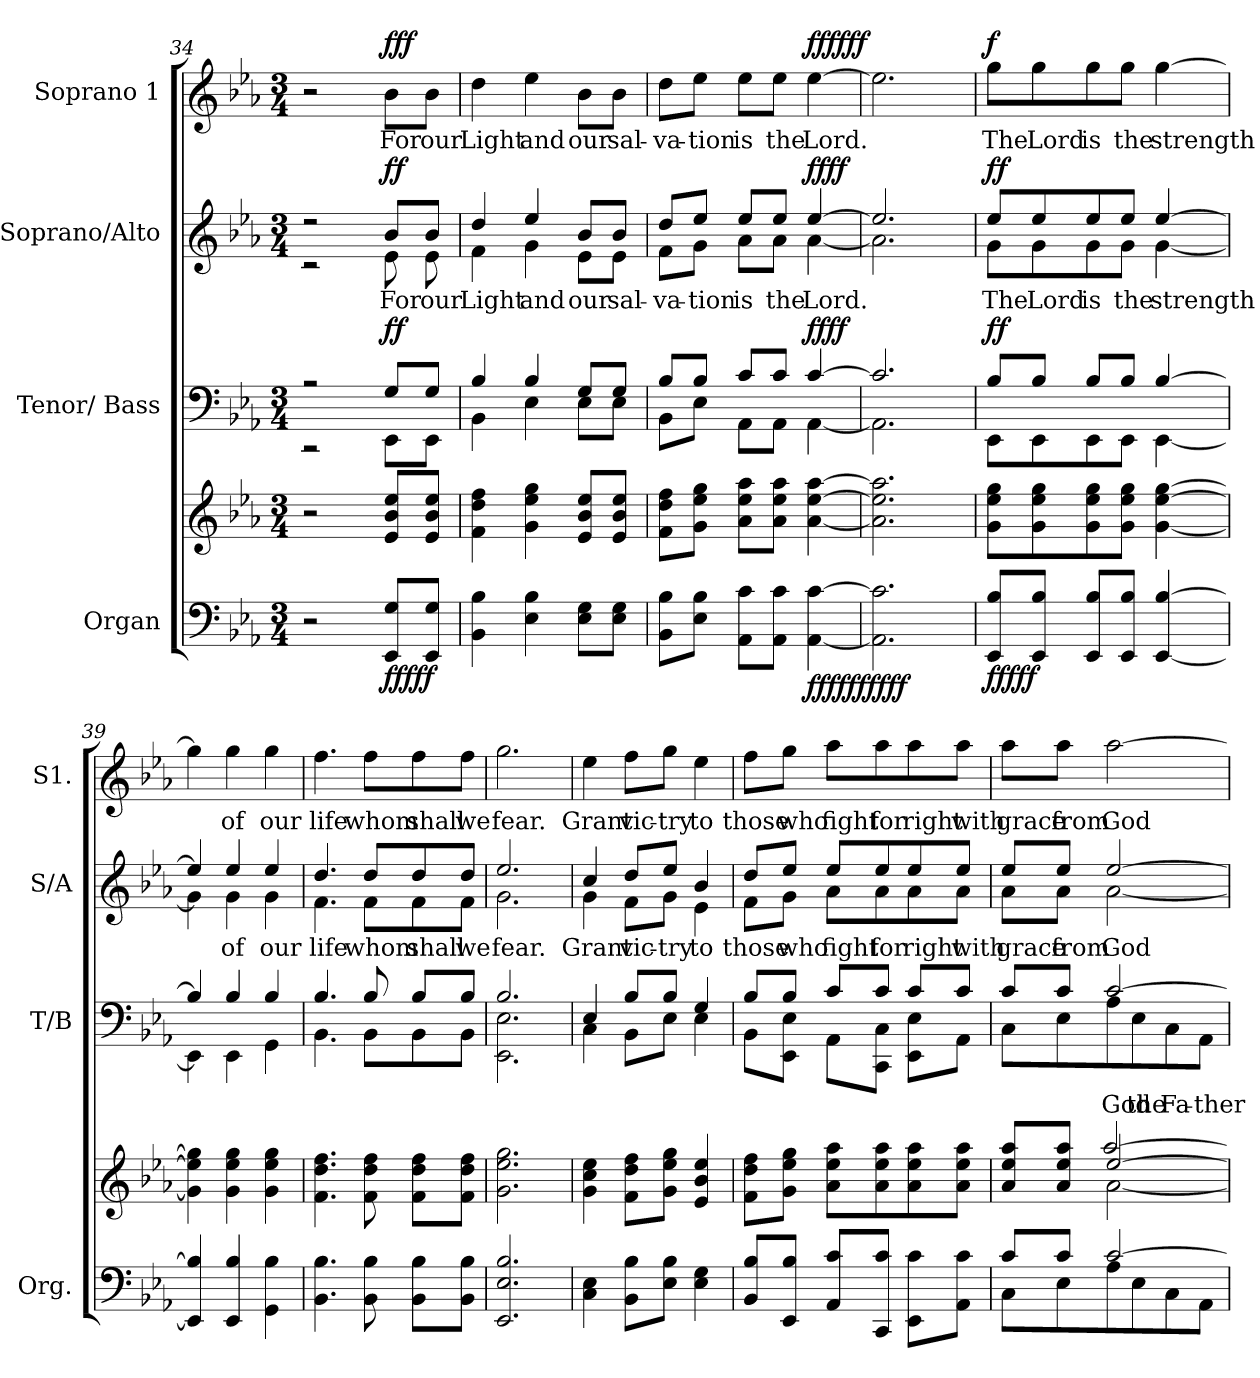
**kern	**kern	**dynam	**kern	**text	**dynam	**kern	**text	**dynam	**kern	**text	**dynam
*part4	*part4	*part4	*part3	*part3	*part3	*part2	*part2	*part2	*part1	*part1	*part1
*staff5	*staff4	*staff4/5	*staff3	*staff3	*staff3	*staff2	*staff2	*staff2	*staff1	*staff1	*staff1
*I"Organ	*	*	*I"Tenor/ Bass	*	*	*I"Soprano/Alto	*	*	*I"Soprano 1	*	*
*I'Org.	*	*	*I'T/B	*	*	*I'S/A	*	*	*I'S1.	*	*
*clefF4	*clefG2	*	*clefF4	*	*	*clefG2	*	*	*clefG2	*	*
*k[b-e-a-]	*k[b-e-a-]	*	*k[b-e-a-]	*	*	*k[b-e-a-]	*	*	*k[b-e-a-]	*	*
*M3/4	*M3/4	*	*M3/4	*	*	*M3/4	*	*	*M3/4	*	*
=34	=34	=34	=34	=34	=34	=34	=34	=34	=34	=34	=34
*	*^	*	*^	*	*	*^	*	*	*	*	*
2r	2r	2ryy	.	2r	2r	.	.	2r	2r	.	.	2r	.	.
!	!	!	!LO:DY:b=2	!	!	!	!	!	!	!LO:LY:b	!	!	!LO:LY:b	!
!	!	!	!LO:DY:n=1:b=2	!	!	!	!	!	!	!	!	!	!	!
!	!	!	!LO:DY:n=2:b	!	!	!	!	!	!	!	!	!	!	!
!	!	!	!LO:DY:n=3:b	!	!	!	!	!	!	!	!	!	!	!
!	!	!	!LO:DY:n=4:b	!	!	!	!LO:DY:b	!	!	!	!	!	!	!
!	!	!	!	!	!	!	!LO:DY:n=1:b	!	!	!	!LO:DY:b	!	!	!
!	!	!	!	!	!	!	!	!	!	!	!LO:DY:n=1:b	!	!	!LO:DY:b
!	!	!	!	!	!	!	!	!	!	!	!	!	!	!LO:DY:n=1:b
!	!	!	!	!	!	!	!	!	!	!	!	!	!	!LO:DY:n=2:b
8EE-/ 8G/L	8e-/ 8b-/ 8ee-/L	4ryy	f f f f f	8G/L	8EE-\L	.	f f	8b-/L	8e-\	For	f f	8b-\L	For	f f f
!	!	!	!	!	!	!	!	!	!	!LO:LY:b	!	!	!LO:LY:b	!
8EE-/ 8G/J	8e-/ 8b-/ 8ee-/J	.	.	8G/J	8EE-\J	.	.	8b-/J	8e-\	our	.	8b-\J	our	.
*	*v	*v	*	*	*	*	*	*	*	*	*	*	*	*
!!LO:LB:g=z
=35	=35	=35	=35	=35	=35	=35	=35	=35	=35	=35	=35	=35	=35
!	!	!	!	!	!	!	!	!	!LO:LY:b	!	!	!LO:LY:b	!
4BB-\ 4B-\	4f\ 4dd\ 4ff\	.	4B-/	4BB-\	.	.	4dd/	4f\	Light	.	4dd\	Light	.
!	!	!	!	!	!	!	!	!	!LO:LY:b	!	!	!LO:LY:b	!
4E-\ 4B-\	4g\ 4ee-\ 4gg\	.	4B-/	4E-\	.	.	4ee-/	4g\	and	.	4ee-\	and	.
!	!	!	!	!	!	!	!	!	!LO:LY:b	!	!	!LO:LY:b	!
8E-\ 8G\L	8e-/ 8b-/ 8ee-/L	.	8G/L	8E-\L	.	.	8b-/L	8e-\L	our	.	8b-\L	our	.
!	!	!	!	!	!	!	!	!	!LO:LY:b	!	!	!LO:LY:b	!
8E-\ 8G\J	8e-/ 8b-/ 8ee-/J	.	8G/J	8E-\J	.	.	8b-/J	8e-\J	sal-	.	8b-\J	sal-	.
=36	=36	=36	=36	=36	=36	=36	=36	=36	=36	=36	=36	=36	=36
!	!	!	!	!	!	!	!	!	!LO:LY:b	!	!	!LO:LY:b	!
8BB-\ 8B-\L	8f\ 8dd\ 8ff\L	.	8B-/L	8BB-\L	.	.	8dd/L	8f\L	-va-	.	8dd\L	-va-	.
!	!	!	!	!	!	!	!	!	!LO:LY:b	!	!	!LO:LY:b	!
8E-\ 8B-\J	8g\ 8ee-\ 8gg\J	.	8B-/J	8E-\J	.	.	8ee-/J	8g\J	-tion	.	8ee-\J	-tion	.
!	!	!	!	!	!	!	!	!	!LO:LY:b	!	!	!LO:LY:b	!
8AA-\ 8c\L	8a-\ 8ee-\ 8aa-\L	.	8c/L	8AA-\L	.	.	8ee-/L	8a-\L	is	.	8ee-\L	is	.
!	!	!	!	!	!	!	!	!	!LO:LY:b	!	!	!LO:LY:b	!
8AA-\ 8c\J	8a-\ 8ee-\ 8aa-\J	.	8c/J	8AA-\J	.	.	8ee-/J	8a-\J	the	.	8ee-\J	the	.
!	!	!LO:DY:b=2	!	!	!	!	!	!	!LO:LY:b	!	!	!LO:LY:b	!
!	!	!LO:DY:n=1:b=2	!	!	!	!	!	!	!	!	!	!	!
!	!	!LO:DY:n=2:b	!	!	!	!	!	!	!	!	!	!	!
!	!	!LO:DY:n=3:b	!	!	!	!	!	!	!	!	!	!	!
!	!	!LO:DY:n=4:b	!	!	!	!LO:DY:b	!	!	!	!	!	!	!
!	!	!	!	!	!	!LO:DY:n=1:b	!	!	!	!LO:DY:b	!	!	!
!	!	!	!	!	!	!	!	!	!	!LO:DY:n=1:b	!	!	!LO:DY:b
!	!	!	!	!	!	!	!	!	!	!	!	!	!LO:DY:n=1:b
!	!	!	!	!	!	!	!	!	!	!	!	!	!LO:DY:n=2:b
[4AA-\ [4c\	[4a-\ [4ee-\ [4aa-\	ff ff ff ff ff	[4c/	[4AA-\	.	ff ff	[4ee-/	[4a-\	Lord.	ff ff	[4ee-\	Lord.	ff ff ff
=37	=37	=37	=37	=37	=37	=37	=37	=37	=37	=37	=37	=37	=37
2.AA-\] 2.c\]	2.a-\] 2.ee-\] 2.aa-\]	.	2.c/]	2.AA-\]	.	.	2.ee-/]	2.a-\]	.	.	2.ee-\]	.	.
=38	=38	=38	=38	=38	=38	=38	=38	=38	=38	=38	=38	=38	=38
!	!	!LO:DY:b=2	!	!	!	!	!	!	!LO:LY:b	!	!	!LO:LY:b	!
!	!	!LO:DY:n=1:b=2	!	!	!	!	!	!	!	!	!	!	!
!	!	!LO:DY:n=2:b	!	!	!	!	!	!	!	!	!	!	!
!	!	!LO:DY:n=3:b	!	!	!	!	!	!	!	!	!	!	!
!	!	!LO:DY:n=4:b	!	!	!	!LO:DY:b	!	!	!	!	!	!	!
!	!	!	!	!	!	!LO:DY:n=1:b	!	!	!	!LO:DY:b	!	!	!
!	!	!	!	!	!	!	!	!	!	!LO:DY:n=1:b	!	!	!LO:DY:b
8EE-/ 8B-/L	8g\ 8ee-\ 8gg\L	f f f f f	8B-/L	8EE-\L	.	f f	8ee-/L	8g\L	The	f f	8gg\L	The	f
!	!	!	!	!	!	!	!	!	!LO:LY:b	!	!	!LO:LY:b	!
8EE-/ 8B-/J	8g\ 8ee-\ 8gg\	.	8B-/J	8EE-\	.	.	8ee-/	8g\	Lord	.	8gg\	Lord	.
!	!	!	!	!	!	!	!	!	!LO:LY:b	!	!	!LO:LY:b	!
8EE-/ 8B-/L	8g\ 8ee-\ 8gg\	.	8B-/L	8EE-\	.	.	8ee-/	8g\	is	.	8gg\	is	.
!	!	!	!	!	!	!	!	!	!LO:LY:b	!	!	!LO:LY:b	!
8EE-/ 8B-/J	8g\ 8ee-\ 8gg\J	.	8B-/J	8EE-\J	.	.	8ee-/J	8g\J	the	.	8gg\J	the	.
!	!	!	!	!	!	!	!	!	!LO:LY:b	!	!	!LO:LY:b	!
[4EE-/ [4B-/	[4g\ [4ee-\ [4gg\	.	[4B-/	[4EE-\	.	.	[4ee-/	[4g\	strength	.	[4gg\	strength	.
=39	=39	=39	=39	=39	=39	=39	=39	=39	=39	=39	=39	=39	=39
4EE-/] 4B-/]	4g\] 4ee-\] 4gg\]	.	4B-/]	4EE-\]	.	.	4ee-/]	4g\]	.	.	4gg\]	.	.
!	!	!	!	!	!	!	!	!	!LO:LY:b	!	!	!LO:LY:b	!
4EE-/ 4B-/	4g\ 4ee-\ 4gg\	.	4B-/	4EE-\	.	.	4ee-/	4g\	of	.	4gg\	of	.
!	!	!	!	!	!	!	!	!	!LO:LY:b	!	!	!LO:LY:b	!
4GG\ 4B-\	4g\ 4ee-\ 4gg\	.	4B-/	4GG\	.	.	4ee-/	4g\	our	.	4gg\	our	.
!!LO:PB:g=z
=40	=40	=40	=40	=40	=40	=40	=40	=40	=40	=40	=40	=40	=40
!	!	!	!	!	!	!	!	!	!LO:LY:b	!	!	!LO:LY:b	!
4.BB-\ 4.B-\	4.f\ 4.dd\ 4.ff\	.	4.B-/	4.BB-\	.	.	4.dd/	4.f\	life	.	4.ff\	life	.
!	!	!	!	!	!	!	!	!	!LO:LY:b	!	!	!LO:LY:b	!
8BB-\ 8B-\	8f\ 8dd\ 8ff\	.	8B-/	8BB-\L	.	.	8dd/L	8f\L	whom	.	8ff\L	whom	.
!	!	!	!	!	!	!	!	!	!LO:LY:b	!	!	!LO:LY:b	!
8BB-\ 8B-\L	8f\ 8dd\ 8ff\L	.	8B-/L	8BB-\	.	.	8dd/	8f\	shall	.	8ff\	shall	.
!	!	!	!	!	!	!	!	!	!LO:LY:b	!	!	!LO:LY:b	!
8BB-\ 8B-\J	8f\ 8dd\ 8ff\J	.	8B-/J	8BB-\J	.	.	8dd/J	8f\J	we	.	8ff\J	we	.
=41	=41	=41	=41	=41	=41	=41	=41	=41	=41	=41	=41	=41	=41
!	!	!	!	!	!	!	!	!	!LO:LY:b	!	!	!LO:LY:b	!
2.EE-/ 2.E-/ 2.B-/	2.g\ 2.ee-\ 2.gg\	.	2.B-/	2.EE-!\ 2.E-\	.	.	2.ee-/	2.g\	fear.	.	2.gg\	fear.	.
=42	=42	=42	=42	=42	=42	=42	=42	=42	=42	=42	=42	=42	=42
!	!	!	!	!	!	!	!	!	!LO:LY:b	!	!	!LO:LY:b	!
4C\ 4E-\	4g\ 4cc\ 4ee-\	.	4E-/	4C\	.	.	4cc/	4g\	Grant	.	4ee-\	Grant	.
!	!	!	!	!	!	!	!	!	!LO:LY:b	!	!	!LO:LY:b	!
8BB-\ 8B-\L	8f\ 8dd\ 8ff\L	.	8B-/L	8BB-\L	.	.	8dd/L	8f\L	vic-	.	8ff\L	vic-	.
!	!	!	!	!	!	!	!	!	!LO:LY:b	!	!	!LO:LY:b	!
8E-\ 8B-\J	8g\ 8ee-\ 8gg\J	.	8B-/J	8E-\J	.	.	8ee-/J	8g\J	-try	.	8gg\J	-try	.
!	!	!	!	!	!	!	!	!	!LO:LY:b	!	!	!LO:LY:b	!
4E-\ 4G\	4e-/ 4b-/ 4ee-/	.	4G/	4E-\	.	.	4b-/	4e-\	to	.	4ee-\	to	.
=43	=43	=43	=43	=43	=43	=43	=43	=43	=43	=43	=43	=43	=43
!	!	!	!	!	!	!	!	!	!LO:LY:b	!	!	!LO:LY:b	!
8BB-/ 8B-/L	8f\ 8dd\ 8ff\L	.	8B-/L	8BB-\L	.	.	8dd/L	8f\L	those	.	8ff\L	those	.
!	!	!	!	!	!	!	!	!	!LO:LY:b	!	!	!LO:LY:b	!
8EE-/ 8B-/J	8g\ 8ee-\ 8gg\J	.	8B-/J	8EE-!\ 8E-\J	.	.	8ee-/J	8g\J	who	.	8gg\J	who	.
!	!	!	!	!	!	!	!	!	!LO:LY:b	!	!	!LO:LY:b	!
8AA-/ 8c/L	8a-\ 8ee-\ 8aa-\L	.	8c/L	8AA-\L	.	.	8ee-/L	8a-\L	fight	.	8aa-\L	fight	.
!	!	!	!	!	!	!	!	!	!LO:LY:b	!	!	!LO:LY:b	!
8CC/ 8c/J	8a-\ 8ee-\ 8aa-\	.	8c/J	8CC!\ 8C\J	.	.	8ee-/	8a-\	for	.	8aa-\	for	.
!	!	!	!	!	!	!	!	!	!LO:LY:b	!	!	!LO:LY:b	!
8EE-\ 8c\L	8a-\ 8ee-\ 8aa-\	.	8c/L	8EE-!\ 8E-\L	.	.	8ee-/	8a-\	right	.	8aa-\	right	.
!	!	!	!	!	!	!	!	!	!LO:LY:b	!	!	!LO:LY:b	!
8AA-\ 8c\J	8a-\ 8ee-\ 8aa-\J	.	8c/J	8AA-\J	.	.	8ee-/J	8a-\J	with	.	8aa-\J	with	.
!!LO:LB:g=z
=44	=44	=44	=44	=44	=44	=44	=44	=44	=44	=44	=44	=44	=44
*^	*^	*	*	*	*	*	*	*	*	*	*	*	*
*	*	*	*^	*	*	*	*	*	*	*	*	*	*	*	*
!	!	!	!	!	!	!	!	!	!	!	!	!LO:LY:b	!	!	!LO:LY:b	!
8c/L	8C\L	8a-/ 8ee-/ 8aa-/L	4ryy	4ryy	.	8c/L	8C\L	.	.	8ee-/L	8a-\L	grace	.	8aa-\L	grace	.
!	!	!	!	!	!	!	!	!	!	!	!	!LO:LY:b	!	!	!LO:LY:b	!
8c/J	8E-\	8a-/ 8ee-/ 8aa-/J	.	.	.	8c/J	8E-\	.	.	8ee-/J	8a-\J	from	.	8aa-\J	from	.
!	!	!	!	!	!	!	!	!LO:LY:b	!	!	!	!LO:LY:b	!	!	!LO:LY:b	!
[2c/	8A-\	[2ee-/	[2a-\	[2aa-/	.	[2c/	8A-\	God	.	[2ee-/	[2a-\	God	.	[2aa-\	God	.
!	!	!	!	!	!	!	!	!LO:LY:b	!	!	!	!	!	!	!	!
.	8E-\	.	.	.	.	.	8E-\	the	.	.	.	.	.	.	.	.
!	!	!	!	!	!	!	!	!LO:LY:b	!	!	!	!	!	!	!	!
.	8C\	.	.	.	.	.	8C\	Fa-	.	.	.	.	.	.	.	.
!	!	!	!	!	!	!	!	!LO:LY:b	!	!	!	!	!	!	!	!
.	8AA-\J	.	.	.	.	.	8AA-\J	-ther	.	.	.	.	.	.	.	.
*v	*v	*	*	*	*	*v	*v	*	*	*v	*v	*	*	*	*	*
*	*v	*v	*v	*	*	*	*	*	*	*	*	*	*
=	=	=	=	=	=	=	=	=	=	=	=
*-	*-	*-	*-	*-	*-	*-	*-	*-	*-	*-	*-
